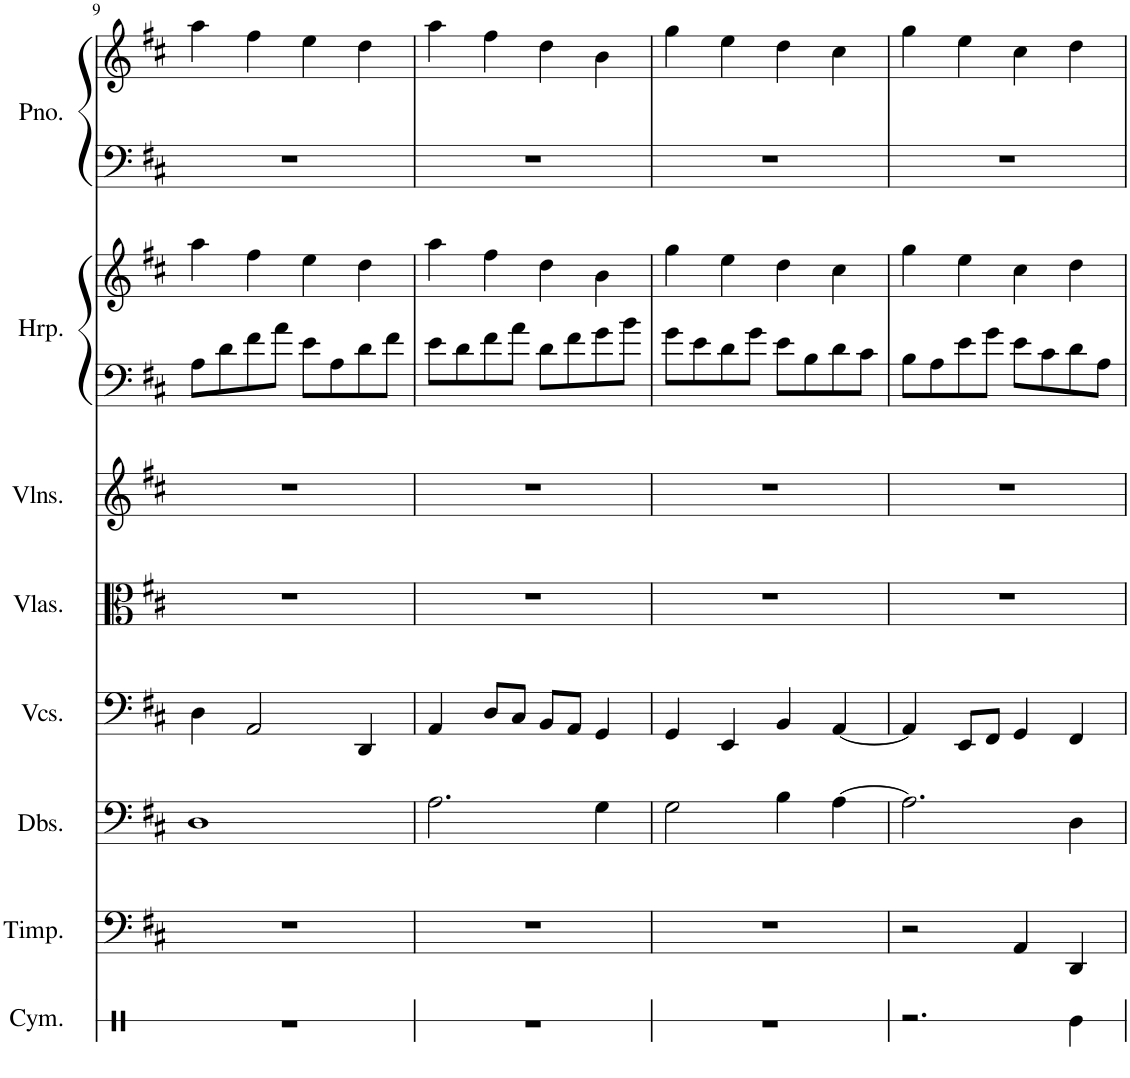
**kern	**kern	**kern	**kern	**kern	**kern	**kern	**kern	**kern	**kern
*part8	*part7	*part6	*part5	*part4	*part3	*part2	*part2	*part1	*part1
*staff10	*staff9	*staff8	*staff7	*staff6	*staff5	*staff4	*staff3	*staff2	*staff1
*I"Cymbal	*I"Timpani	*I"Double Basses	*I"Violoncellos	*I"Violas	*I"Violins	*I"Harp	*	*I"Piano	*
*I'Cym.	*I'Timp.	*I'Dbs.	*I'Vcs.	*I'Vlas.	*I'Vlns.	*I'Hrp.	*	*I'Pno.	*
!!LO:PB:g=z
*clefX	*clefF4	*clefF4	*clefF4	*clefC3	*clefG2	*clefF4	*clefG2	*clefF4	*clefG2
*	*	*Trd7c12	*	*	*	*	*	*	*
*k[]	*k[f#c#]	*k[f#c#]	*k[f#c#]	*k[f#c#]	*k[f#c#]	*k[f#c#]	*k[f#c#]	*k[f#c#]	*k[f#c#]
*M4/4	*M4/4	*M4/4	*M4/4	*M4/4	*M4/4	*M4/4	*M4/4	*M4/4	*M4/4
*met(c)	*met(c)	*met(c)	*met(c)	*met(c)	*met(c)	*met(c)	*met(c)	*met(c)	*met(c)
=9	=9	=9	=9	=9	=9	=9	=9	=9	=9
1r	1r	1D	4D\	1r	1r	8A\L	4aa\	1r	4aa\
.	.	.	.	.	.	8d\	.	.	.
.	.	.	2AA/	.	.	8f#\	4ff#\	.	4ff#\
.	.	.	.	.	.	8a\J	.	.	.
.	.	.	.	.	.	8e\L	4ee\	.	4ee\
.	.	.	.	.	.	8A\	.	.	.
.	.	.	4DD/	.	.	8d\	4dd\	.	4dd\
.	.	.	.	.	.	8f#\J	.	.	.
=10	=10	=10	=10	=10	=10	=10	=10	=10	=10
1r	1r	2.A\	4AA/	1r	1r	8e\L	4aa\	1r	4aa\
.	.	.	.	.	.	8d\	.	.	.
.	.	.	8D/L	.	.	8f#\	4ff#\	.	4ff#\
.	.	.	8C#/J	.	.	8a\J	.	.	.
.	.	.	8BB/L	.	.	8d\L	4dd\	.	4dd\
.	.	.	8AA/J	.	.	8f#\	.	.	.
.	.	4G\	4GG/	.	.	8g\	4b\	.	4b\
.	.	.	.	.	.	8b\J	.	.	.
=11	=11	=11	=11	=11	=11	=11	=11	=11	=11
1r	1r	2G\	4GG/	1r	1r	8g\L	4gg\	1r	4gg\
.	.	.	.	.	.	8e\	.	.	.
.	.	.	4EE/	.	.	8d\	4ee\	.	4ee\
.	.	.	.	.	.	8g\J	.	.	.
.	.	4B\	4BB/	.	.	8e\L	4dd\	.	4dd\
.	.	.	.	.	.	8B\	.	.	.
.	.	[4A\	[4AA/	.	.	8d\	4cc#\	.	4cc#\
.	.	.	.	.	.	8c#\J	.	.	.
=12	=12	=12	=12	=12	=12	=12	=12	=12	=12
2.r	2r	2.A\]	4AA/]	1r	1r	8B\L	4gg\	1r	4gg\
.	.	.	.	.	.	8A\	.	.	.
.	.	.	8EE/L	.	.	8e\	4ee\	.	4ee\
.	.	.	8FF#/J	.	.	8g\J	.	.	.
.	4AA/	.	4GG/	.	.	8e\L	4cc#\	.	4cc#\
.	.	.	.	.	.	8c#\	.	.	.
4Re\	4DD/	4D\	4FF#/	.	.	8d\	4dd\	.	4dd\
.	.	.	.	.	.	8A\J	.	.	.
=	=	=	=	=	=	=	=	=	=
*-	*-	*-	*-	*-	*-	*-	*-	*-	*-
